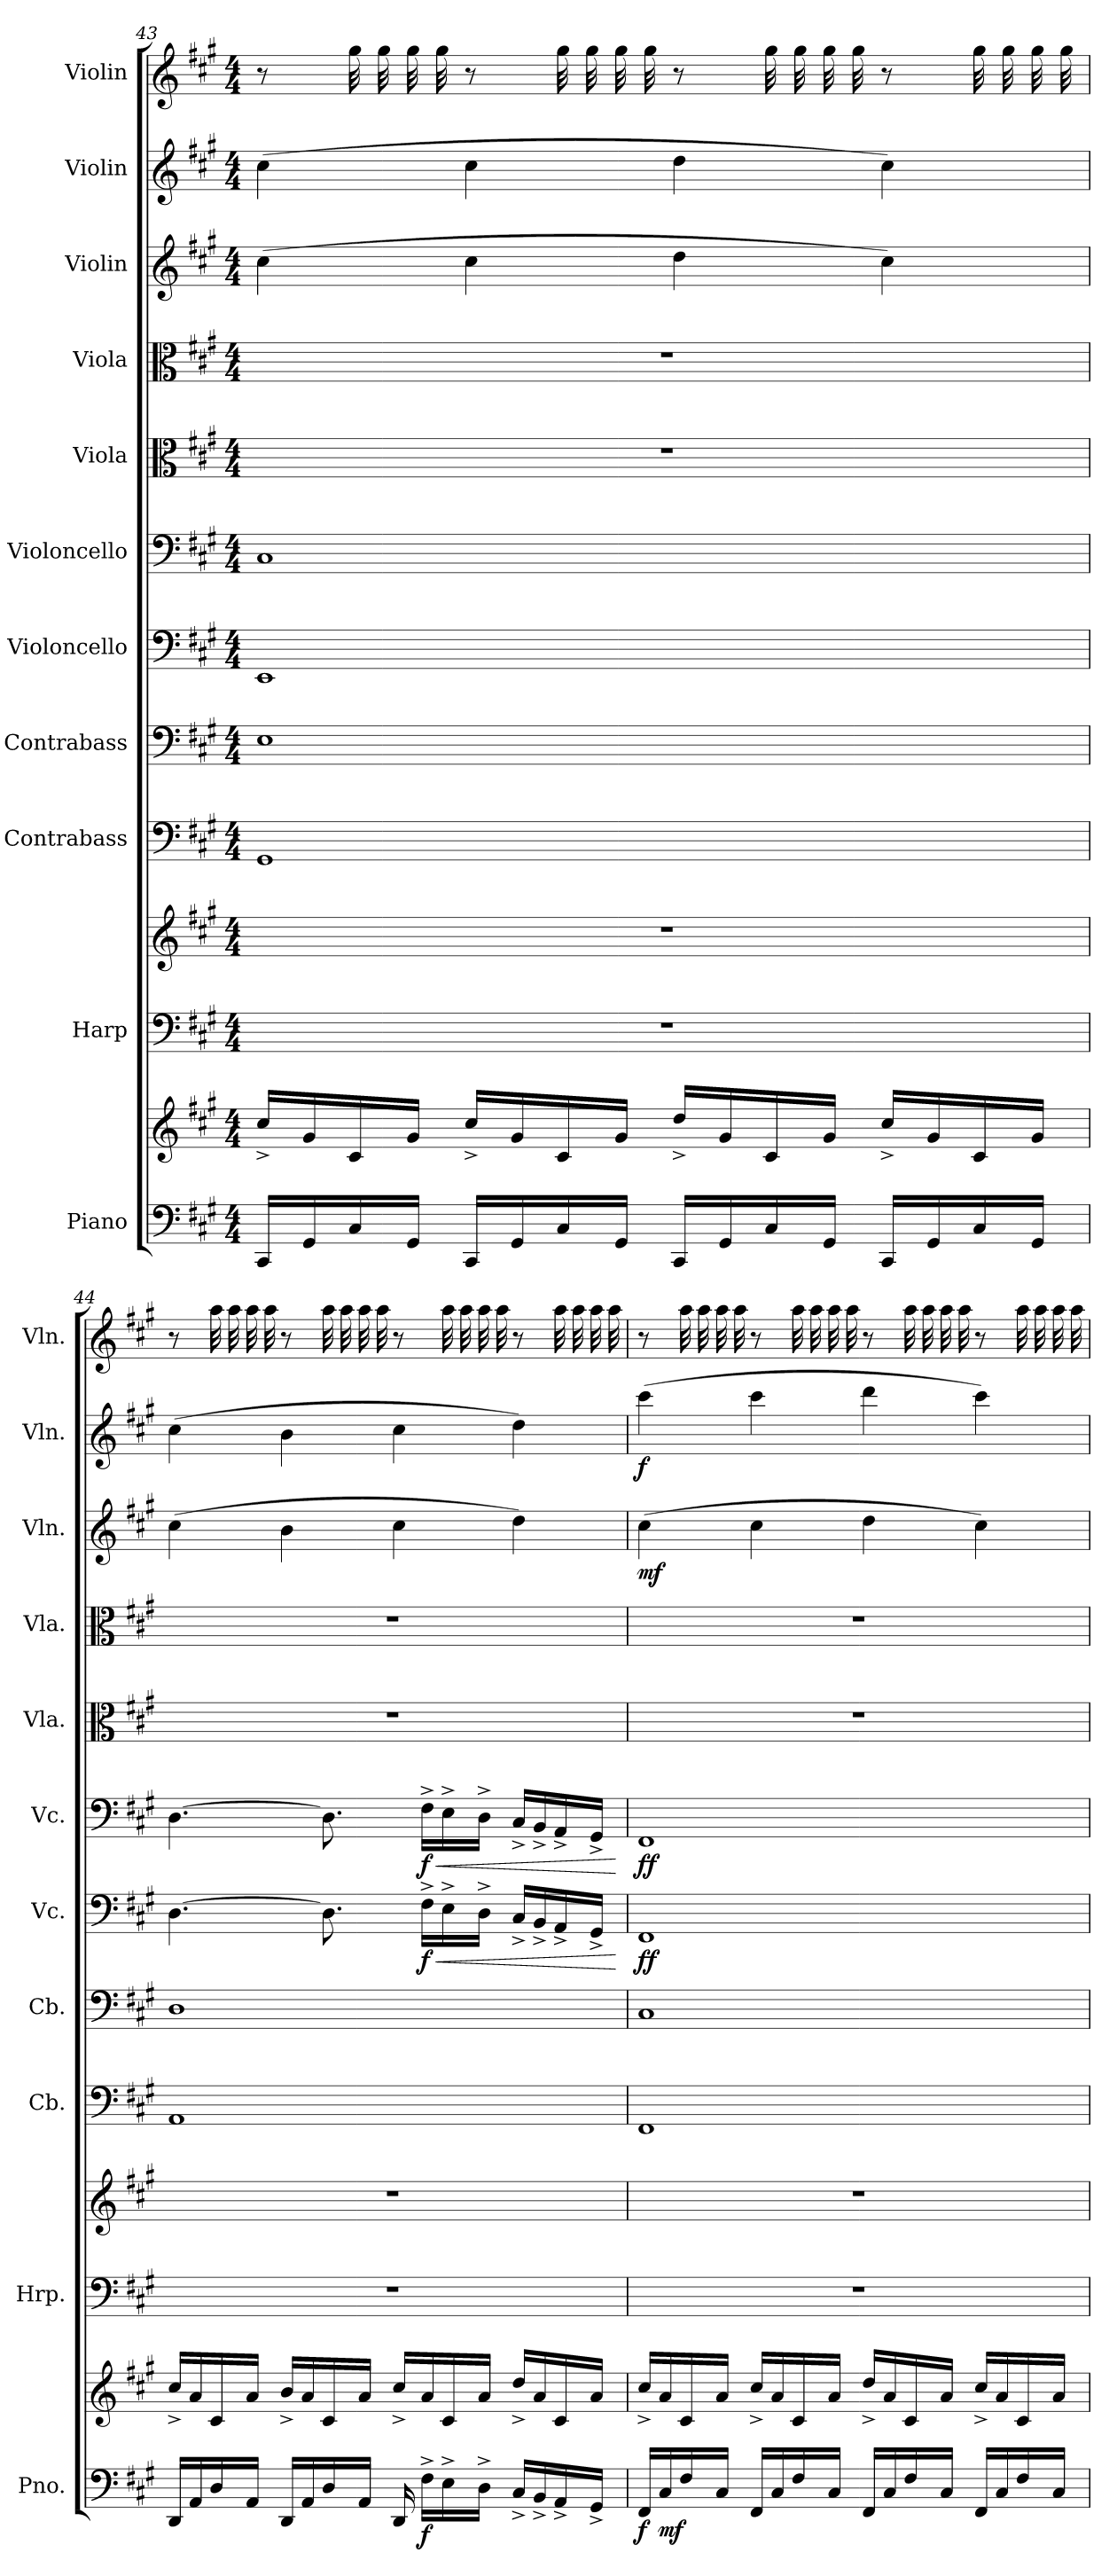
**kern	**kern	**dynam	**kern	**kern	**kern	**kern	**kern	**dynam	**kern	**dynam	**kern	**kern	**kern	**dynam	**kern	**dynam	**kern
*part11	*part11	*part11	*part10	*part10	*part9	*part8	*part7	*part7	*part6	*part6	*part5	*part4	*part3	*part3	*part2	*part2	*part1
*staff13	*staff12	*staff12/13	*staff11	*staff10	*staff9	*staff8	*staff7	*staff7	*staff6	*staff6	*staff5	*staff4	*staff3	*staff3	*staff2	*staff2	*staff1
*I"Piano	*	*	*I"Harp	*	*I"Contrabass	*I"Contrabass	*I"Violoncello	*	*I"Violoncello	*	*I"Viola	*I"Viola	*I"Violin	*	*I"Violin	*	*I"Violin
*I'Pno.	*	*	*I'Hrp.	*	*I'Cb.	*I'Cb.	*I'Vc.	*	*I'Vc.	*	*I'Vla.	*I'Vla.	*I'Vln.	*	*I'Vln.	*	*I'Vln.
!!LO:PB:g=z
*clefF4	*clefG2	*	*clefF4	*clefG2	*clefF4	*clefF4	*clefF4	*	*clefF4	*	*clefC3	*clefC3	*clefG2	*	*clefG2	*	*clefG2
*	*	*	*	*	*ITrd7c12	*ITrd7c12	*	*	*	*	*	*	*	*	*	*	*
*k[f#c#g#]	*k[f#c#g#]	*	*k[f#c#g#]	*k[f#c#g#]	*k[f#c#g#]	*k[f#c#g#]	*k[f#c#g#]	*	*k[f#c#g#]	*	*k[f#c#g#]	*k[f#c#g#]	*k[f#c#g#]	*	*k[f#c#g#]	*	*k[f#c#g#]
*M4/4	*M4/4	*	*M4/4	*M4/4	*M4/4	*M4/4	*M4/4	*	*M4/4	*	*M4/4	*M4/4	*M4/4	*	*M4/4	*	*M4/4
=43	=43	=43	=43	=43	=43	=43	=43	=43	=43	=43	=43	=43	=43	=43	=43	=43	=43
16CC#/LL	16cc#^/LL	.	1r	1r	1GGG#	1EE	1EE	.	1C#	.	1r	1r	(>4cc#\	.	(>4cc#\	.	8r
16GG#/	16g#/	.	.	.	.	.	.	.	.	.	.	.	.	.	.	.	.
*	*	*	*	*	*	*	*	*	*	*	*	*	*	*	*	*	*tremolo
16C#/	16c#/	.	.	.	.	.	.	.	.	.	.	.	.	.	.	.	32gg#\
.	.	.	.	.	.	.	.	.	.	.	.	.	.	.	.	.	32gg#\
16GG#/JJ	16g#/JJ	.	.	.	.	.	.	.	.	.	.	.	.	.	.	.	32gg#\
.	.	.	.	.	.	.	.	.	.	.	.	.	.	.	.	.	32gg#\
16CC#/LL	16cc#^/LL	.	.	.	.	.	.	.	.	.	.	.	4cc#\	.	4cc#\	.	8r
16GG#/	16g#/	.	.	.	.	.	.	.	.	.	.	.	.	.	.	.	.
16C#/	16c#/	.	.	.	.	.	.	.	.	.	.	.	.	.	.	.	32gg#\
.	.	.	.	.	.	.	.	.	.	.	.	.	.	.	.	.	32gg#\
16GG#/JJ	16g#/JJ	.	.	.	.	.	.	.	.	.	.	.	.	.	.	.	32gg#\
.	.	.	.	.	.	.	.	.	.	.	.	.	.	.	.	.	32gg#\
16CC#/LL	16dd^/LL	.	.	.	.	.	.	.	.	.	.	.	4dd\	.	4dd\	.	8r
16GG#/	16g#/	.	.	.	.	.	.	.	.	.	.	.	.	.	.	.	.
16C#/	16c#/	.	.	.	.	.	.	.	.	.	.	.	.	.	.	.	32gg#\
.	.	.	.	.	.	.	.	.	.	.	.	.	.	.	.	.	32gg#\
16GG#/JJ	16g#/JJ	.	.	.	.	.	.	.	.	.	.	.	.	.	.	.	32gg#\
.	.	.	.	.	.	.	.	.	.	.	.	.	.	.	.	.	32gg#\
16CC#/LL	16cc#^/LL	.	.	.	.	.	.	.	.	.	.	.	4cc#\)	.	4cc#\)	.	8r
16GG#/	16g#/	.	.	.	.	.	.	.	.	.	.	.	.	.	.	.	.
16C#/	16c#/	.	.	.	.	.	.	.	.	.	.	.	.	.	.	.	32gg#\
.	.	.	.	.	.	.	.	.	.	.	.	.	.	.	.	.	32gg#\
16GG#/JJ	16g#/JJ	.	.	.	.	.	.	.	.	.	.	.	.	.	.	.	32gg#\
.	.	.	.	.	.	.	.	.	.	.	.	.	.	.	.	.	32gg#\
=44	=44	=44	=44	=44	=44	=44	=44	=44	=44	=44	=44	=44	=44	=44	=44	=44	=44
16DD/LL	16cc#^/LL	.	1r	1r	1AAA	1DD	[4.D\	.	[4.D\	.	1r	1r	(>4cc#\	.	(>4cc#\	.	8r
16AA/	16a/	.	.	.	.	.	.	.	.	.	.	.	.	.	.	.	.
16D/	16c#/	.	.	.	.	.	.	.	.	.	.	.	.	.	.	.	32aa\
.	.	.	.	.	.	.	.	.	.	.	.	.	.	.	.	.	32aa\
16AA/JJ	16a/JJ	.	.	.	.	.	.	.	.	.	.	.	.	.	.	.	32aa\
.	.	.	.	.	.	.	.	.	.	.	.	.	.	.	.	.	32aa\
16DD/LL	16b^/LL	.	.	.	.	.	.	.	.	.	.	.	4b\	.	4b\	.	8r
16AA/	16a/	.	.	.	.	.	.	.	.	.	.	.	.	.	.	.	.
16D/	16c#/	.	.	.	.	.	8.D\]	.	8.D\]	.	.	.	.	.	.	.	32aa\
.	.	.	.	.	.	.	.	.	.	.	.	.	.	.	.	.	32aa\
16AA/JJ	16a/JJ	.	.	.	.	.	.	.	.	.	.	.	.	.	.	.	32aa\
.	.	.	.	.	.	.	.	.	.	.	.	.	.	.	.	.	32aa\
16DD/	16cc#^/LL	.	.	.	.	.	.	.	.	.	.	.	4cc#\	.	4cc#\	.	8r
!	!	!LO:DY:b=2	!	!	!	!	!	!LO:HP:b	!	!LO:HP:b	!	!	!	!	!	!	!
!	!	!	!	!	!	!	!	!LO:DY:n=1:b	!	!LO:DY:n=1:b	!	!	!	!	!	!	!
16F#^\LL	16a/	f	.	.	.	.	16F#^\LL	< f	16F#^\LL	< f	.	.	.	.	.	.	.
16E^\	16c#/	.	.	.	.	.	16E^\	.	16E^\	.	.	.	.	.	.	.	32aa\
.	.	.	.	.	.	.	.	.	.	.	.	.	.	.	.	.	32aa\
16D^\JJ	16a/JJ	.	.	.	.	.	16D^\JJ	.	16D^\JJ	.	.	.	.	.	.	.	32aa\
.	.	.	.	.	.	.	.	.	.	.	.	.	.	.	.	.	32aa\
16C#^/LL	16dd^/LL	.	.	.	.	.	16C#^/LL	.	16C#^/LL	.	.	.	4dd\)	.	4dd\)	.	8r
16BB^/	16a/	.	.	.	.	.	16BB^/	.	16BB^/	.	.	.	.	.	.	.	.
16AA^/	16c#/	.	.	.	.	.	16AA^/	.	16AA^/	.	.	.	.	.	.	.	32aa\
.	.	.	.	.	.	.	.	.	.	.	.	.	.	.	.	.	32aa\
16GG#^/JJ	16a/JJ	.	.	.	.	.	16GG#^/JJ	.	16GG#^/JJ	.	.	.	.	.	.	.	32aa\
.	.	.	.	.	.	.	.	.	.	.	.	.	.	.	.	.	32aa\
.	.	.	.	.	.	.	.	[	.	[	.	.	.	.	.	.	.
!!LO:PB:g=z
=45	=45	=45	=45	=45	=45	=45	=45	=45	=45	=45	=45	=45	=45	=45	=45	=45	=45
!	!	!LO:DY:b=2	!	!	!	!	!	!LO:DY:b	!	!LO:DY:b	!	!	!	!LO:DY:b	!	!LO:DY:b	!
16FF#/LL	16cc#^/LL	f	1r	1r	1FFF#	1CC#	1FF#	ff	1FF#	ff	1r	1r	(>4cc#\	mf	(>4ccc#\	f	8r
!	!	!LO:DY:b=2	!	!	!	!	!	!	!	!	!	!	!	!	!	!	!
16C#/	16a/	mf	.	.	.	.	.	.	.	.	.	.	.	.	.	.	.
16F#/	16c#/	.	.	.	.	.	.	.	.	.	.	.	.	.	.	.	32aa\
.	.	.	.	.	.	.	.	.	.	.	.	.	.	.	.	.	32aa\
16C#/JJ	16a/JJ	.	.	.	.	.	.	.	.	.	.	.	.	.	.	.	32aa\
.	.	.	.	.	.	.	.	.	.	.	.	.	.	.	.	.	32aa\
16FF#/LL	16cc#^/LL	.	.	.	.	.	.	.	.	.	.	.	4cc#\	.	4ccc#\	.	8r
16C#/	16a/	.	.	.	.	.	.	.	.	.	.	.	.	.	.	.	.
16F#/	16c#/	.	.	.	.	.	.	.	.	.	.	.	.	.	.	.	32aa\
.	.	.	.	.	.	.	.	.	.	.	.	.	.	.	.	.	32aa\
16C#/JJ	16a/JJ	.	.	.	.	.	.	.	.	.	.	.	.	.	.	.	32aa\
.	.	.	.	.	.	.	.	.	.	.	.	.	.	.	.	.	32aa\
16FF#/LL	16dd^/LL	.	.	.	.	.	.	.	.	.	.	.	4dd\	.	4ddd\	.	8r
16C#/	16a/	.	.	.	.	.	.	.	.	.	.	.	.	.	.	.	.
16F#/	16c#/	.	.	.	.	.	.	.	.	.	.	.	.	.	.	.	32aa\
.	.	.	.	.	.	.	.	.	.	.	.	.	.	.	.	.	32aa\
16C#/JJ	16a/JJ	.	.	.	.	.	.	.	.	.	.	.	.	.	.	.	32aa\
.	.	.	.	.	.	.	.	.	.	.	.	.	.	.	.	.	32aa\
16FF#/LL	16cc#^/LL	.	.	.	.	.	.	.	.	.	.	.	4cc#\)	.	4ccc#\)	.	8r
16C#/	16a/	.	.	.	.	.	.	.	.	.	.	.	.	.	.	.	.
16F#/	16c#/	.	.	.	.	.	.	.	.	.	.	.	.	.	.	.	32aa\
.	.	.	.	.	.	.	.	.	.	.	.	.	.	.	.	.	32aa\
16C#/JJ	16a/JJ	.	.	.	.	.	.	.	.	.	.	.	.	.	.	.	32aa\
.	.	.	.	.	.	.	.	.	.	.	.	.	.	.	.	.	32aa\
*	*	*	*	*	*	*	*	*	*	*	*	*	*	*	*	*	*Xtremolo
=	=	=	=	=	=	=	=	=	=	=	=	=	=	=	=	=	=
*-	*-	*-	*-	*-	*-	*-	*-	*-	*-	*-	*-	*-	*-	*-	*-	*-	*-
